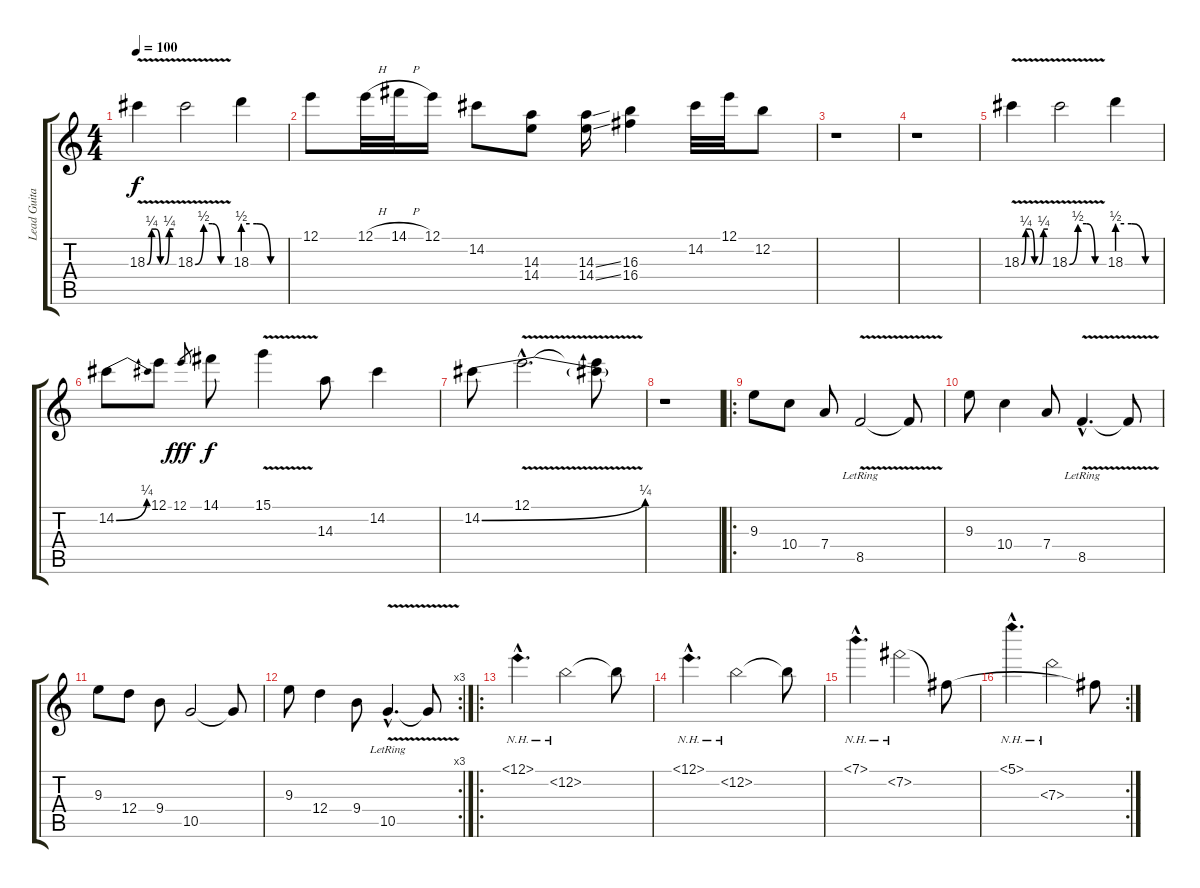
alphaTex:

\track ("Lead Guitar" "Lead Guita") {instrument acousticguitarsteel}
\staff {score tabs}
\tuning (E4 B3 G3 D3 A2 E2) {hide}
\ts (4 4)
\tempo 100
\clef g2
\ks c
18.3{be (custom 0 0 10 1 20 1 30 0 40 0 50 1 60 1) v}.4{dy f} 18.3{be (custom 0 0 15 2 30 2 45 0 60 0) v}.2 18.3{be (custom 0 2 20 2 40 0 60 0)}.4 |
12.1.8 12.1{h}.32 14.1{h}.32 12.1.16 14.2.8 (14.3 14.4).8 (14.3{ss} 14.4{ss}).16 (16.3 16.4).4 14.2.32 12.1.32 12.2.8 |
r.1 |
r.1 |
18.3{be (custom 0 0 10 1 20 1 30 0 40 0 50 1 60 1) v}.4 18.3{be (custom 0 0 15 2 30 2 45 0 60 0) v}.2 18.3{be (custom 0 2 20 2 40 0 60 0)}.4 |
14.2{be (bend 0 0 60 1)}.8 12.1.8 12.1.8{gr dy fff} 14.1.8{dy f} 15.1{v}.4 14.3.8 14.2.4 |
14.2{be (bend 0 0 60 1)}.8 12.1{v hac}.2{d} (12.1{t} 14.2{t}).8 |
r.1 |
\ro
9.3.8 10.4.8 7.4.8 8.5{v lr}.2 8.5{t}.8 |
9.3.8 10.4.4 7.4.8 8.5{v hac lr}.4{d} 8.5{t}.8 |
9.3.8 12.4.8 9.4.8 10.5.2 10.5{t}.8 |
\rc 3
9.3.8 12.4.4 9.4.8 10.5{v hac lr}.4{d} 10.5{t}.8 |
\ro
12.1{nh hac}.4{d} 12.2{nh}.2 12.2{t}.8 |
12.1{nh hac}.4{d} 12.2{nh}.2 12.2{t}.8 |
7.1{nh hac}.4{d} 7.2{nh}.2 7.2{t}.8 |
\rc 2
5.1{nh hac}.4{d} 7.3{nh}.2 7.2{t}.8
